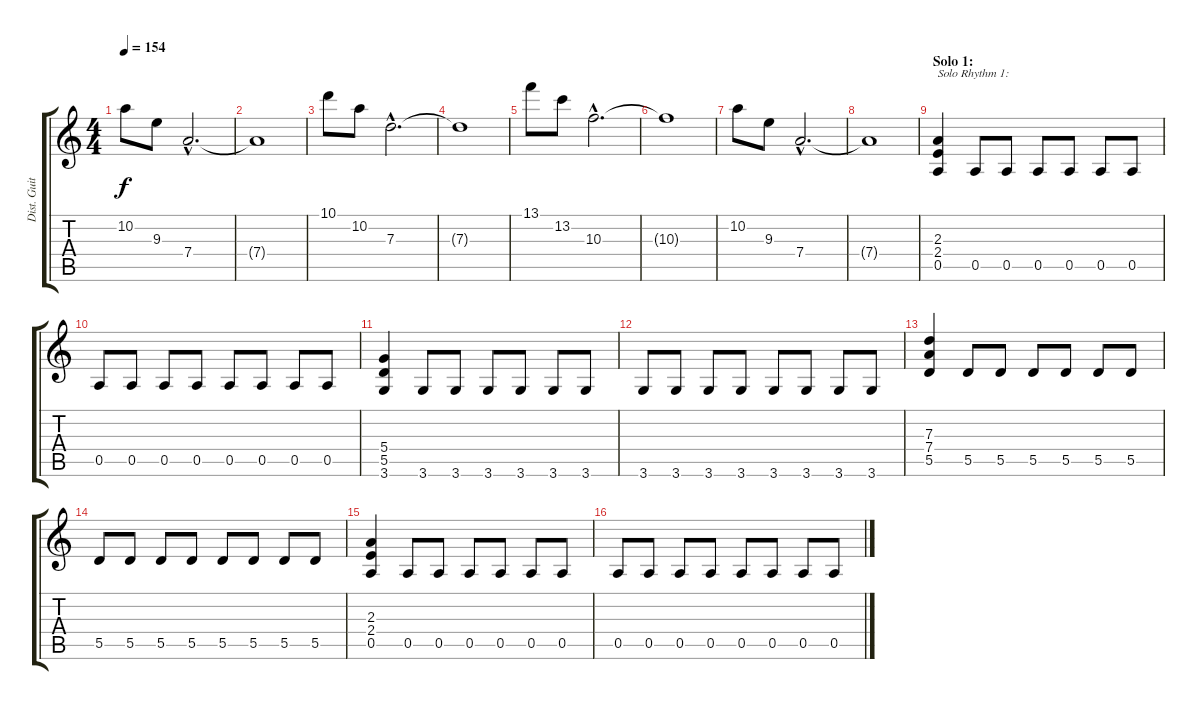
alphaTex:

\track ("Dist. Guitar 2" "Dist. Guit") {instrument distortionguitar}
\staff {score tabs}
\tuning (E4 B3 G3 D3 A2 E2) {hide}
\ts (4 4)
\tempo 154
\clef g2
\ks c
10.2.8{dy f} 9.3.8 7.4{hac}.2{d} |
7.4{t}.1 |
10.1.8 10.2.8 7.3{hac}.2{d} |
7.3{t}.1 |
13.1.8 13.2.8 10.3{hac}.2{d} |
10.3{t}.1 |
10.2.8 9.3.8 7.4{hac}.2{d} |
7.4{t}.1 |
\section ("" "Solo 1:")
(2.3 2.4 0.5).4{txt "Solo Rhythm 1:"} 0.5.8 0.5.8 0.5.8 0.5.8 0.5.8 0.5.8 |
0.5.8 0.5.8 0.5.8 0.5.8 0.5.8 0.5.8 0.5.8 0.5.8 |
(5.4 5.5 3.6).4 3.6.8 3.6.8 3.6.8 3.6.8 3.6.8 3.6.8 |
3.6.8 3.6.8 3.6.8 3.6.8 3.6.8 3.6.8 3.6.8 3.6.8 |
(7.3 7.4 5.5).4 5.5.8 5.5.8 5.5.8 5.5.8 5.5.8 5.5.8 |
5.5.8 5.5.8 5.5.8 5.5.8 5.5.8 5.5.8 5.5.8 5.5.8 |
(2.3 2.4 0.5).4 0.5.8 0.5.8 0.5.8 0.5.8 0.5.8 0.5.8 |
0.5.8 0.5.8 0.5.8 0.5.8 0.5.8 0.5.8 0.5.8 0.5.8
